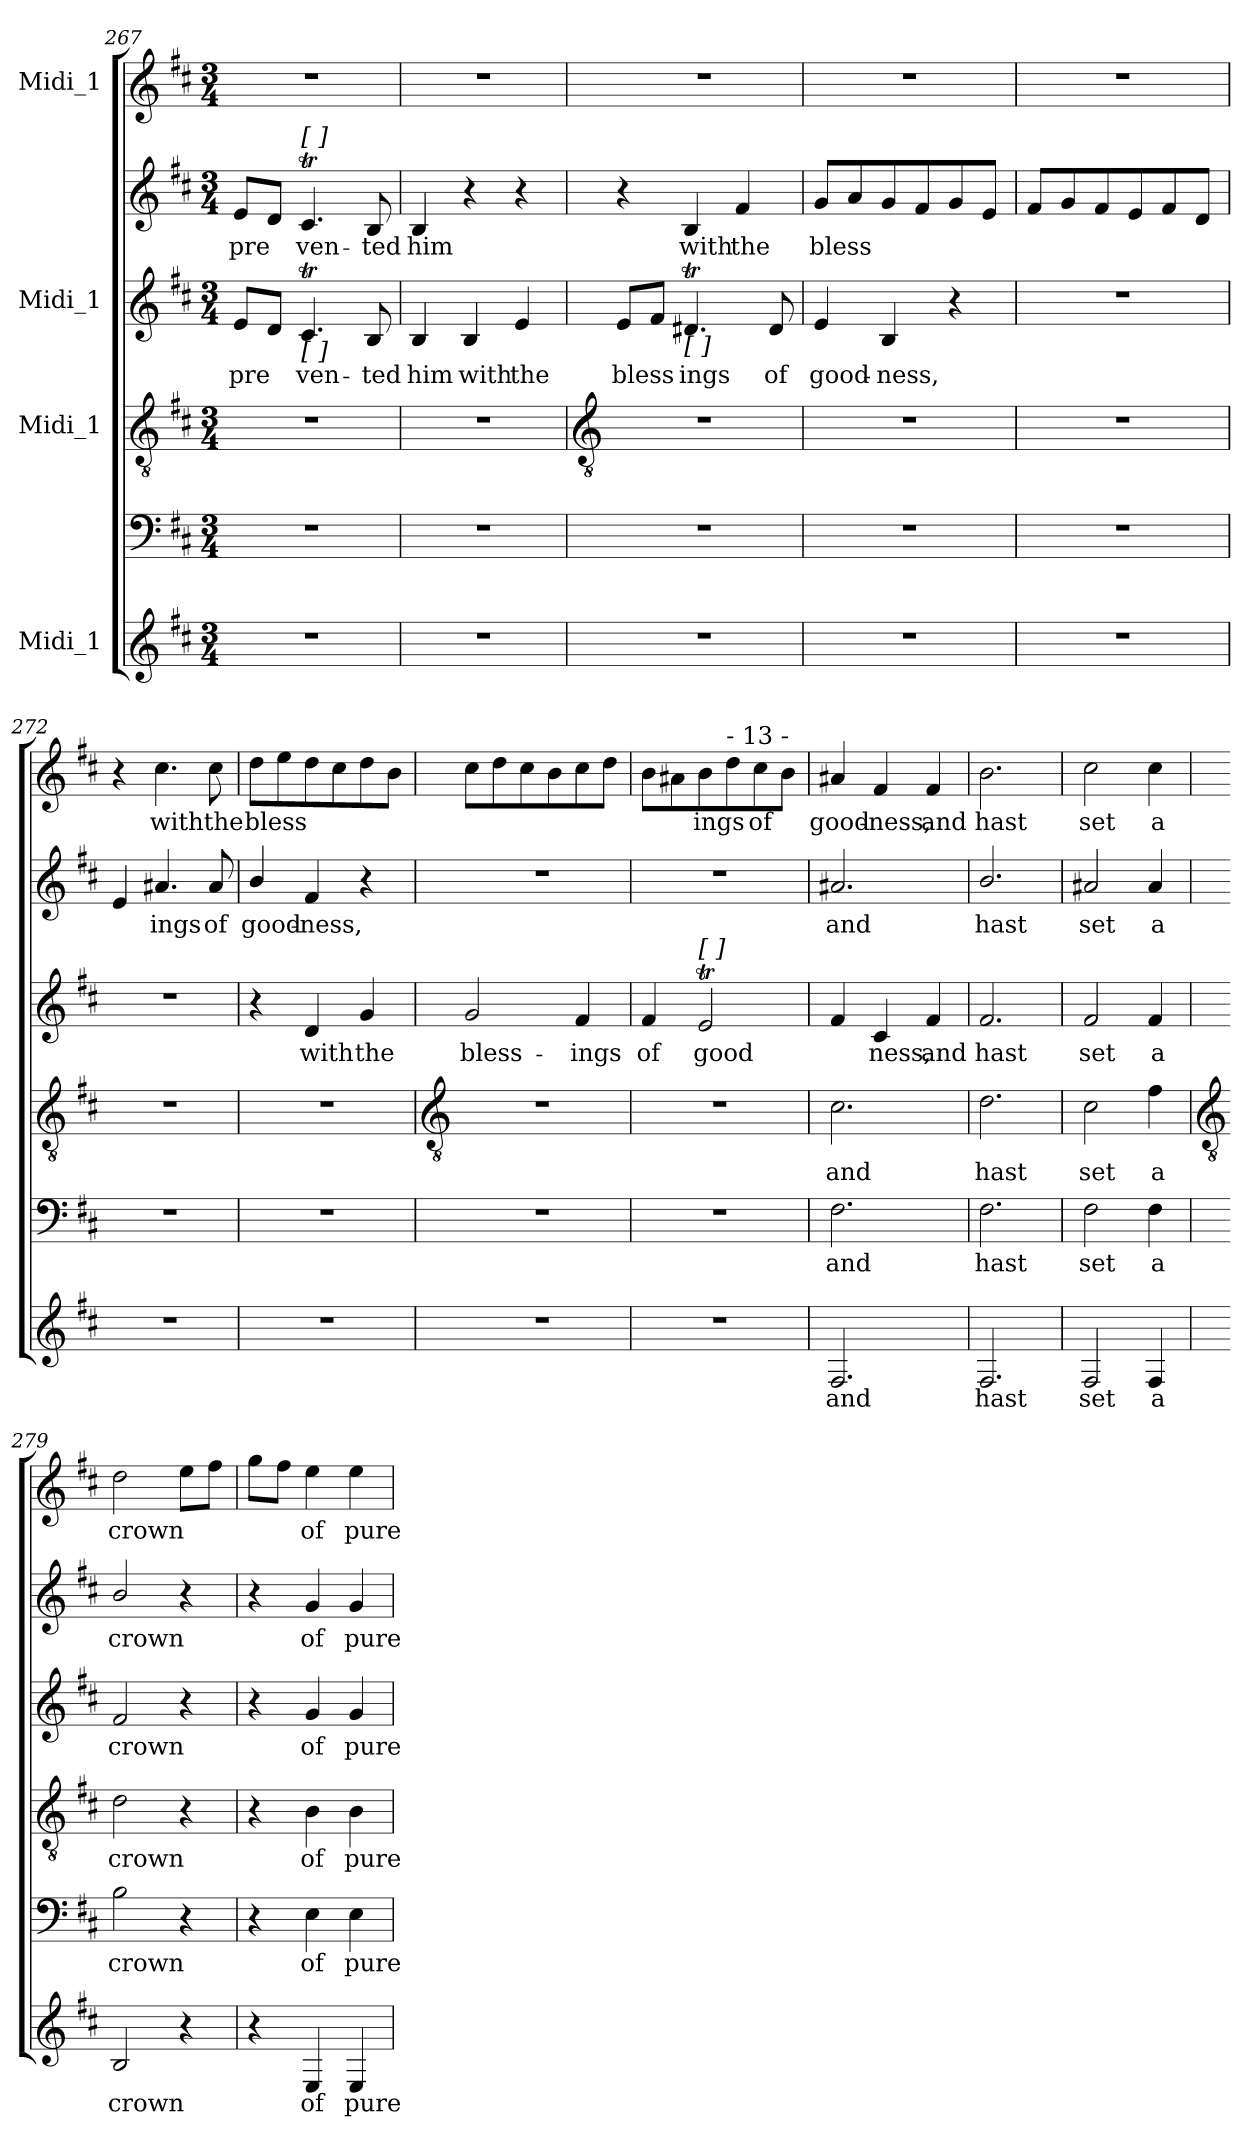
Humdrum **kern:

**kern	**text	**kern	**text	**kern	**text	**kern	**text	**kern	**text	**kern	**text
*part4	*part4	*part4	*part4	*part3	*part3	*part2	*part2	*part2	*part2	*part1	*part1
*staff6	*staff6	*staff5	*staff5	*staff4	*staff4	*staff3	*staff3	*staff2	*staff2	*staff1	*staff1
*I"Midi_1	*	*	*	*I"Midi_1	*	*I"Midi_1	*	*	*	*I"Midi_1	*
*	*	*clefF4	*	*clefGv2	*	*clefG2	*	*clefG2	*	*clefG2	*
*k[f#c#]	*	*k[f#c#]	*	*k[f#c#]	*	*k[f#c#]	*	*k[f#c#]	*	*k[f#c#]	*
*D:	*	*D:	*	*D:	*	*D:	*	*D:	*	*D:	*
*M3/4	*	*M3/4	*	*M3/4	*	*M3/4	*	*M3/4	*	*M3/4	*
=267	=267	=267	=267	=267	=267	=267	=267	=267	=267	=267	=267
!LO:N:vis=1	!	!LO:N:vis=1	!	!LO:N:vis=1	!	!	!LO:LY:b	!	!LO:LY:b	!LO:N:vis=1	!
2.r	.	2.r	.	2.r	.	8eL	pre	8eL	pre	2.r	.
.	.	.	.	.	.	8dJ	.	8dJ	.	.	.
!	!	!	!	!	!	!	!	!LO:TX:a:t=[   ]	!	!	!
!	!	!	!	!	!	!LO:TX:b:t=[   ]	!	!	!	!	!
!	!	!	!	!	!	!	!LO:LY:b	!	!LO:LY:b	!	!
.	.	.	.	.	.	4.c#t	ven-	4.c#t	ven-	.	.
!	!	!	!	!	!	!	!LO:LY:b	!	!LO:LY:b	!	!
.	.	.	.	.	.	8B	-ted	8B	-ted	.	.
=268	=268	=268	=268	=268	=268	=268	=268	=268	=268	=268	=268
!LO:N:vis=1	!	!LO:N:vis=1	!	!LO:N:vis=1	!	!	!LO:LY:b	!	!LO:LY:b	!LO:N:vis=1	!
2.r	.	2.r	.	2.r	.	4B	him	4B	him	2.r	.
!	!	!	!	!	!	!	!LO:LY:b	!	!	!	!
.	.	.	.	.	.	4B	with	4r	.	.	.
!	!	!	!	!	!	!	!LO:LY:b	!	!	!	!
.	.	.	.	.	.	4e	the	4r	.	.	.
!!LO:LB:g=z
=269	=269	=269	=269	=269	=269	=269	=269	=269	=269	=269	=269
*	*	*	*	*clefGv2	*	*	*	*	*	*	*
!LO:N:vis=1	!	!LO:N:vis=1	!	!LO:N:vis=1	!	!	!LO:LY:b	!	!	!LO:N:vis=1	!
2.r	.	2.r	.	2.r	.	8eL	bless	4r	.	2.r	.
.	.	.	.	.	.	8f#J	.	.	.	.	.
!	!	!	!	!	!	!LO:TX:b:t=[   ]	!	!	!	!	!
!	!	!	!	!	!	!	!LO:LY:b	!	!LO:LY:b	!	!
.	.	.	.	.	.	4.d#Xt	-ings	4B	with	.	.
!	!	!	!	!	!	!	!	!	!LO:LY:b	!	!
.	.	.	.	.	.	.	.	4f#	the	.	.
!	!	!	!	!	!	!	!LO:LY:b	!	!	!	!
.	.	.	.	.	.	8d#	of	.	.	.	.
=270	=270	=270	=270	=270	=270	=270	=270	=270	=270	=270	=270
!LO:N:vis=1	!	!LO:N:vis=1	!	!LO:N:vis=1	!	!	!LO:LY:b	!	!LO:LY:b	!LO:N:vis=1	!
2.r	.	2.r	.	2.r	.	4e	good-	8gL	bless	2.r	.
.	.	.	.	.	.	.	.	8a	.	.	.
!	!	!	!	!	!	!	!LO:LY:b	!	!	!	!
.	.	.	.	.	.	4B	-ness,	8g	.	.	.
.	.	.	.	.	.	.	.	8f#	.	.	.
.	.	.	.	.	.	4r	.	8g	.	.	.
.	.	.	.	.	.	.	.	8eJ	.	.	.
=271	=271	=271	=271	=271	=271	=271	=271	=271	=271	=271	=271
!LO:N:vis=1	!	!LO:N:vis=1	!	!LO:N:vis=1	!	!LO:N:vis=1	!	!	!	!LO:N:vis=1	!
2.r	.	2.r	.	2.r	.	2.r	.	8f#L	.	2.r	.
.	.	.	.	.	.	.	.	8g	.	.	.
.	.	.	.	.	.	.	.	8f#	.	.	.
.	.	.	.	.	.	.	.	8e	.	.	.
.	.	.	.	.	.	.	.	8f#	.	.	.
.	.	.	.	.	.	.	.	8dJ	.	.	.
=272	=272	=272	=272	=272	=272	=272	=272	=272	=272	=272	=272
!LO:N:vis=1	!	!LO:N:vis=1	!	!LO:N:vis=1	!	!LO:N:vis=1	!	!	!	!	!
2.r	.	2.r	.	2.r	.	2.r	.	4e	.	4r	.
!	!	!	!	!	!	!	!	!	!LO:LY:b	!	!LO:LY:b
.	.	.	.	.	.	.	.	4.a#X	ings	4.cc#	with
!	!	!	!	!	!	!	!	!	!LO:LY:b	!	!LO:LY:b
.	.	.	.	.	.	.	.	8a#	of	8cc#	the
=273	=273	=273	=273	=273	=273	=273	=273	=273	=273	=273	=273
!LO:N:vis=1	!	!LO:N:vis=1	!	!LO:N:vis=1	!	!	!	!	!LO:LY:b	!	!LO:LY:b
2.r	.	2.r	.	2.r	.	4r	.	4b/	good-	8ddL	bless
.	.	.	.	.	.	.	.	.	.	8ee	.
!	!	!	!	!	!	!	!LO:LY:b	!	!LO:LY:b	!	!
.	.	.	.	.	.	4d	with	4f#	-ness,	8dd	.
.	.	.	.	.	.	.	.	.	.	8cc#	.
!	!	!	!	!	!	!	!LO:LY:b	!	!	!	!
.	.	.	.	.	.	4g	the	4r	.	8dd	.
.	.	.	.	.	.	.	.	.	.	8bJ	.
!!LO:LB:g=z
=274	=274	=274	=274	=274	=274	=274	=274	=274	=274	=274	=274
*	*	*	*	*clefGv2	*	*	*	*	*	*	*
!LO:N:vis=1	!	!LO:N:vis=1	!	!LO:N:vis=1	!	!	!LO:LY:b	!LO:N:vis=1	!	!	!
2.r	.	2.r	.	2.r	.	2g	bless-	2.r	.	8cc#L	.
.	.	.	.	.	.	.	.	.	.	8dd	.
.	.	.	.	.	.	.	.	.	.	8cc#	.
.	.	.	.	.	.	.	.	.	.	8b	.
!	!	!	!	!	!	!	!LO:LY:b	!	!	!	!
.	.	.	.	.	.	4f#	-ings	.	.	8cc#	.
.	.	.	.	.	.	.	.	.	.	8ddJ	.
=275	=275	=275	=275	=275	=275	=275	=275	=275	=275	=275	=275
!LO:N:vis=1	!	!LO:N:vis=1	!	!LO:N:vis=1	!	!	!LO:LY:b	!LO:N:vis=1	!	!	!
2.r	.	2.r	.	2.r	.	4f#	of	2.r	.	8bL	.
.	.	.	.	.	.	.	.	.	.	8a#X	.
!	!	!	!	!	!	!LO:TX:a:t=[   ]	!	!	!	!	!
!	!	!	!	!	!	!	!LO:LY:b	!	!	!	!LO:LY:b
.	.	.	.	.	.	2eT	good	.	.	8b	ings
!	!	!	!	!	!	!	!	!	!	!LO:TX:a:t=- 13 -	!
.	.	.	.	.	.	.	.	.	.	8dd	.
!	!	!	!	!	!	!	!	!	!	!	!LO:LY:b
.	.	.	.	.	.	.	.	.	.	8cc#	of
.	.	.	.	.	.	.	.	.	.	8bJ	.
=276	=276	=276	=276	=276	=276	=276	=276	=276	=276	=276	=276
!	!LO:LY:b	!	!LO:LY:b	!	!LO:LY:b	!	!	!	!LO:LY:b	!	!LO:LY:b
2.F#	and	2.F#	and	2.c#	and	4f#	.	2.a#X	and	4a#X	good-
!	!	!	!	!	!	!	!LO:LY:b	!	!	!	!LO:LY:b
.	.	.	.	.	.	4c#	ness,	.	.	4f#	-ness,
!	!	!	!	!	!	!	!LO:LY:b	!	!	!	!LO:LY:b
.	.	.	.	.	.	4f#	and	.	.	4f#	and
=277	=277	=277	=277	=277	=277	=277	=277	=277	=277	=277	=277
!	!LO:LY:b	!	!LO:LY:b	!	!LO:LY:b	!	!LO:LY:b	!	!LO:LY:b	!	!LO:LY:b
2.F#	hast	2.F#	hast	2.d	hast	2.f#	hast	2.b/	hast	2.b	hast
=278	=278	=278	=278	=278	=278	=278	=278	=278	=278	=278	=278
!	!LO:LY:b	!	!LO:LY:b	!	!LO:LY:b	!	!LO:LY:b	!	!LO:LY:b	!	!LO:LY:b
2F#	set	2F#	set	2c#	set	2f#	set	2a#X	set	2cc#	set
!	!LO:LY:b	!	!LO:LY:b	!	!LO:LY:b	!	!LO:LY:b	!	!LO:LY:b	!	!LO:LY:b
4F#	a	4F#	a	4f#	a	4f#	a	4a#	a	4cc#	a
!!LO:LB:g=z
=279	=279	=279	=279	=279	=279	=279	=279	=279	=279	=279	=279
*	*	*	*	*clefGv2	*	*	*	*	*	*	*
!	!LO:LY:b	!	!LO:LY:b	!	!LO:LY:b	!	!LO:LY:b	!	!LO:LY:b	!	!LO:LY:b
2B	crown	2B	crown	2d	crown	2f#	crown	2b/	crown	2dd	crown
4r	.	4r	.	4r	.	4r	.	4r	.	8eeL	.
.	.	.	.	.	.	.	.	.	.	8ff#J	.
=280	=280	=280	=280	=280	=280	=280	=280	=280	=280	=280	=280
4r	.	4r	.	4r	.	4r	.	4r	.	8ggL	.
.	.	.	.	.	.	.	.	.	.	8ff#J	.
!	!LO:LY:b	!	!LO:LY:b	!	!LO:LY:b	!	!LO:LY:b	!	!LO:LY:b	!	!LO:LY:b
4E	of	4E	of	4B	of	4g	of	4g	of	4ee	of
!	!LO:LY:b	!	!LO:LY:b	!	!LO:LY:b	!	!LO:LY:b	!	!LO:LY:b	!	!LO:LY:b
4E	pure	4E	pure	4B	pure	4g	pure	4g	pure	4ee	pure
=	=	=	=	=	=	=	=	=	=	=	=
*-	*-	*-	*-	*-	*-	*-	*-	*-	*-	*-	*-
